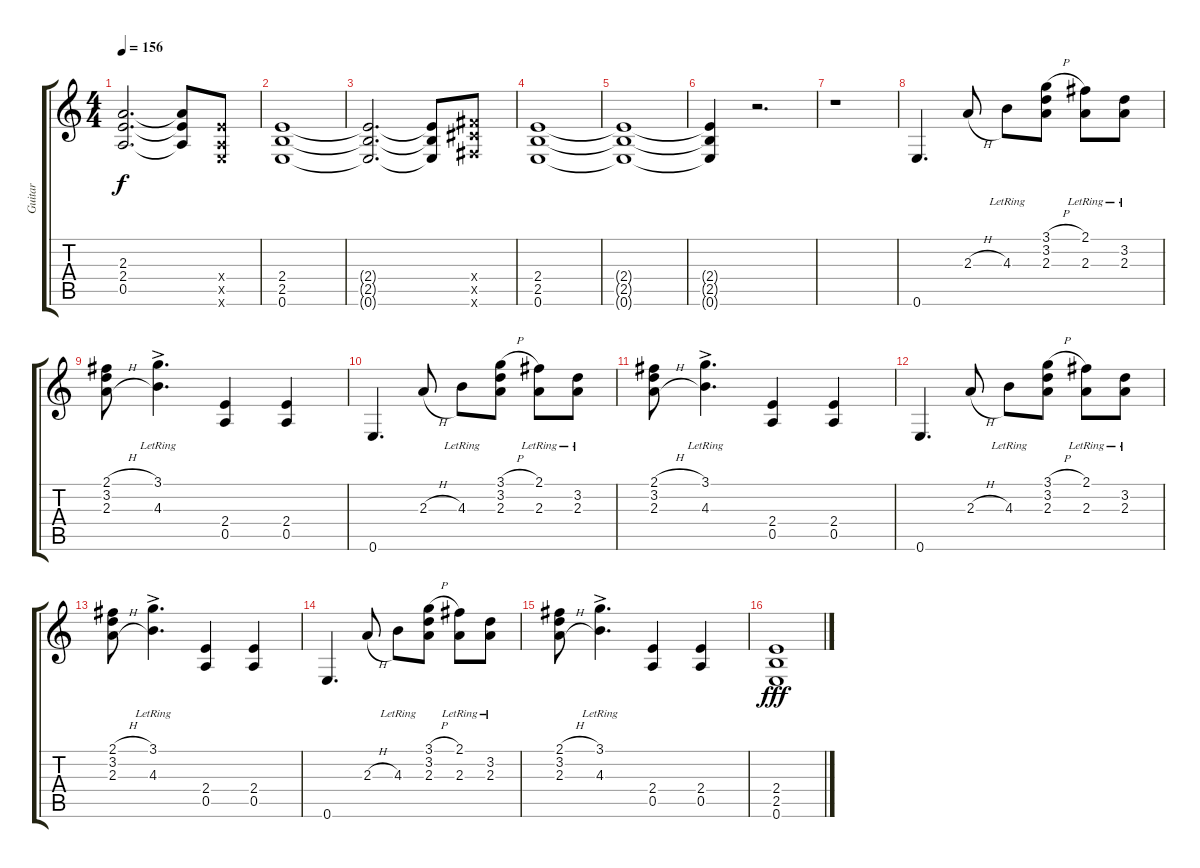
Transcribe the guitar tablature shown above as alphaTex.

\track ("Guitar" "Guitar") {instrument distortionguitar}
\staff {score tabs}
\tuning (E4 B3 G3 D3 A2 E2) {hide}
\ts (4 4)
\tempo 156
\clef g2
\ks c
(2.3{t} 2.4{t} 0.5{t}).2{d dy f} (2.3{t} 2.4{t} 0.5{t}).8 (2.4{x} 0.5{x} 0.6{x}).8 |
(2.4 2.5 0.6).1 |
(2.4{t} 2.5{t} 0.6{t}).2{d} (2.4{t} 2.5{t} 0.6{t}).8 (4.4{x} 4.5{x} 2.6{x}).8 |
(2.4 2.5 0.6).1 |
(2.4{t} 2.5{t} 0.6{t}).1 |
(2.4{t} 2.5{t} 0.6{t}).4 r.2{d} |
r.1 |
0.6.4{d} 2.3{h}.8 4.3{lr}.8 (3.1{h} 3.2 2.3).8 (2.1{lr} 2.3{lr}).8 (3.2{lr} 2.3{lr}).8 |
(2.1{h} 3.2 2.3{h}).8 (3.1{ac lr} 4.3{ac lr}).4{d} (2.4 0.5).4 (2.4 0.5).4 |
0.6.4{d} 2.3{h}.8 4.3{lr}.8 (3.1{h} 3.2 2.3).8 (2.1{lr} 2.3{lr}).8 (3.2{lr} 2.3{lr}).8 |
(2.1{h} 3.2 2.3{h}).8 (3.1{ac lr} 4.3{ac lr}).4{d} (2.4 0.5).4 (2.4 0.5).4 |
0.6.4{d} 2.3{h}.8 4.3{lr}.8 (3.1{h} 3.2 2.3).8 (2.1{lr} 2.3{lr}).8 (3.2{lr} 2.3{lr}).8 |
(2.1{h} 3.2 2.3{h}).8 (3.1{ac lr} 4.3{ac lr}).4{d} (2.4 0.5).4 (2.4 0.5).4 |
0.6.4{d} 2.3{h}.8 4.3{lr}.8 (3.1{h} 3.2 2.3).8 (2.1{lr} 2.3{lr}).8 (3.2{lr} 2.3{lr}).8 |
(2.1{h} 3.2 2.3{h}).8 (3.1{ac lr} 4.3{ac lr}).4{d} (2.4 0.5).4 (2.4 0.5).4 |
(2.4 2.5 0.6).1{dy fff}
